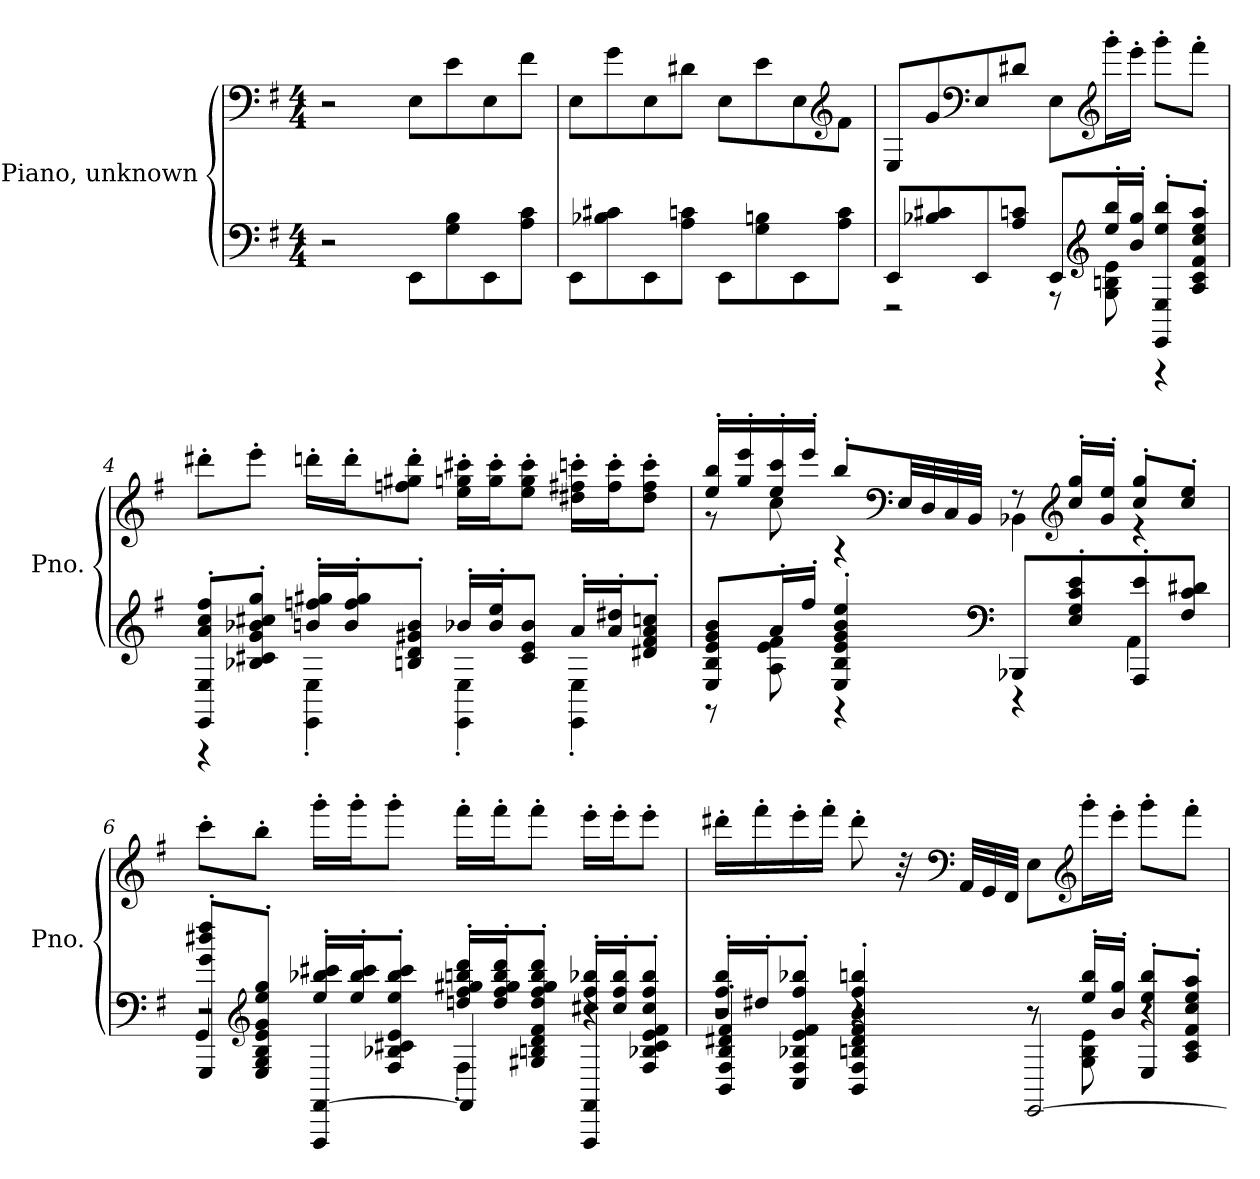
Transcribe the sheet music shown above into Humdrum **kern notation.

**kern	**kern
*part1	*part1
*staff2	*staff1
*I"Piano, unknown	*
*I'Pno.	*
*clefF4	*clefF4
*k[f#]	*k[f#]
*M4/4	*M4/4
*MM120	*MM120
=1	=1
2r	2r
8EE\L	8E\L
8G\ 8B\	8e\
8EE\	8E\
8A\ 8c\J	8f#\J
=2	=2
8EE\L	8E\L
8B-X\ 8c#X\	8g\
8EE\	8E\
8A\ 8cn\J	8d#X\J
8EE\L	8E\L
8G\ 8Bn\	8e\
8EE\	8E\
*	*clefG2
8A\ 8c\J	8f#\J
=3	=3
*^	*
8EE/L	2r	8E/L
8B-X/ 8c#X/	.	8g/
*	*	*clefF4
8EE/	.	8E/
8A/ 8cn/J	.	8d#X/J
8EE/L	8r	8E\L
*clefG2	*	*clefG2
16ee/' 16bb/'L	8G\ 8Bn\ 8e\	16ggg'\L
16b/' 16gg/'JJ	.	16eee'\JJ
8EE/' 8E/' 8ee/' 8bb/'L	4r	8ggg'\L
8A/' 8c/' 8f#/' 8cc/' 8ee/' 8aa/'J	.	8fff#'\J
!!LO:LB:g=z
=4	=4	=4
8EE/' 8E/' 8a/' 8cc/' 8ff#/'L	4r	8ddd#X'\L
8B-X/' 8c#X/' 8g/' 8b-X/' 8cc#X/' 8gg/'J	.	8eee'\J
16bn/' 16ffn/' 16gg#X/'LL	4EE\' 4E\'	16dddn'\LL
16b/' 16ff/' 16gg#/'J	.	16ddd'\J
8Bn/' 8d/' 8g#X/' 8b/'J	.	8ffn\' 8gg#X\' 8ddd\'J
16b-X'/LL	4EE\' 4E\'	16ee\' 16ggn\' 16ccc#X\'LL
16b-/' 16ee/'J	.	16gg\' 16ccc#\'J
8c#/ 8e/ 8b-/J	.	8ee\' 8gg\' 8ccc#\'J
16a'/LL	4EE\' 4E\'	16dd#X\' 16ff#X\' 16cccn\'LL
16a/' 16dd#X/'J	.	16ff#\' 16ccc\'J
8d#X/' 8f#/' 8a/' 8ccn/'J	.	8dd#\' 8ff#\' 8ccc\'J
!!LO:LB:g=z
=5	=5	=5
*	*	*^
8E/ 8B/ 8e/ 8g/ 8b/L	8r	16ee/' 16bb/'LL	8r
.	.	16gg/' 16eee/'	.
16a'/L	8A\ 8e\ 8f#\	16ee/' 16ccc/'	8cc\
16ff#'/JJ	.	16eee'/JJ	.
4E/' 4B/' 4e/' 4g/' 4b/' 4ee/'	4r	8bb'/L	4r
*	*	*clefF4	*
.	.	32E/LL	.
.	.	32D/	.
.	.	32C/	.
.	.	32BB/JJJ	.
*clefF4	*	*	*
8BBB-X/L	4r	8r	4BB-X\
*	*	*clefG2	*
8E/' 8G/' 8c/' 8e/'	.	16cc/' 16gg/'LL	.
.	.	16g/' 16ee/'JJ	.
8AAA/' 8e/'	4AA\	8cc/' 8gg/'L	4r
8F#/ 8c/ 8d#X/J	.	8cc/' 8ee/'J	.
*	*	*v	*v
!!LO:LB:g=z
=6	=6	=6
*	*^	*
8GGG/' 8g/' 8dd#X/' 8ff#/'L	2r	4GG/	8ccc'\L
*clefG2	*	*	*
8E/' 8G/' 8B/' 8e/' 8g/' 8ee/' 8gg/'J	.	.	8bb'\J
16ee/' 16bb-X/' 16ccc#X/'LL	.	4FFF#/ [4FF#/	16ggg'\LL
16ee/' 16bb-/' 16ccc#/'J	.	.	16ggg'\J
8F#/' 8B-X/' 8c#X/' 8e/' 8ee/' 8bb-/' 8ccc#/'J	.	.	8ggg'\J
16ddn/' 16ff#/' 16gg#X/' 16bbn/' 16ddd/'LL	4F#'\	4FF#/]	16fff#'\LL
16dd/' 16ff#/' 16gg#/' 16bb/' 16ddd/'J	.	.	16fff#'\J
8G#X/' 8Bn/' 8d/' 8f#/' 8dd/' 8ff#/' 8gg#/' 8bb/' 8ddd/'J	.	.	8fff#'\J
16cc#X/' 16ff#/' 16bb-X/'LL	4r	4FFF#/' 4FF#/'	16eee'\LL
16cc#/' 16ff#/' 16bb-/'J	.	.	16eee'\J
8F#/' 8B-X/' 8c#/' 8e/' 8f#/' 8cc#/' 8ff#/' 8bb-/'J	.	.	8eee'\J
!!LO:LB:g=z
=7	=7	=7	=7
16b/' 16ff#/' 16bb/'LL	2r	4BB/' 4F#/' 4B/' 4d#X/' 4f#/'	16ddd#X'\LL
16dd#X'/J	.	.	16fff#'\
8C/' 8F#/' 8B-X/' 8e/' 8f#/' 8ff#/' 8bb-X/'J	.	.	16eee'\
.	.	.	16fff#'\JJ
4BB/' 4F#/' 4Bn/' 4d#/' 4f#/' 4b/' 4ff#/' 4bbn/'	.	4r	8ddd#'\
.	.	.	32r
*	*	*	*clefF4
.	.	.	32AA/LLL
.	.	.	32GG/
.	.	.	32FF#/JJJ
8r	8r	[2EE/	8E\L
*	*	*	*clefG2
16ee/' 16bb/'LL	8G\ 8B\ 8e\	.	16ggg'\L
16b/' 16gg/'JJ	.	.	16eee'\JJ
8E/' 8ee/' 8bb/'L	4r	.	8ggg'\L
8A/' 8c/' 8f#/' 8cc/' 8ee/' 8aa/'J	.	.	8fff#'\J
*v	*v	*v	*
=	=
*-	*-
